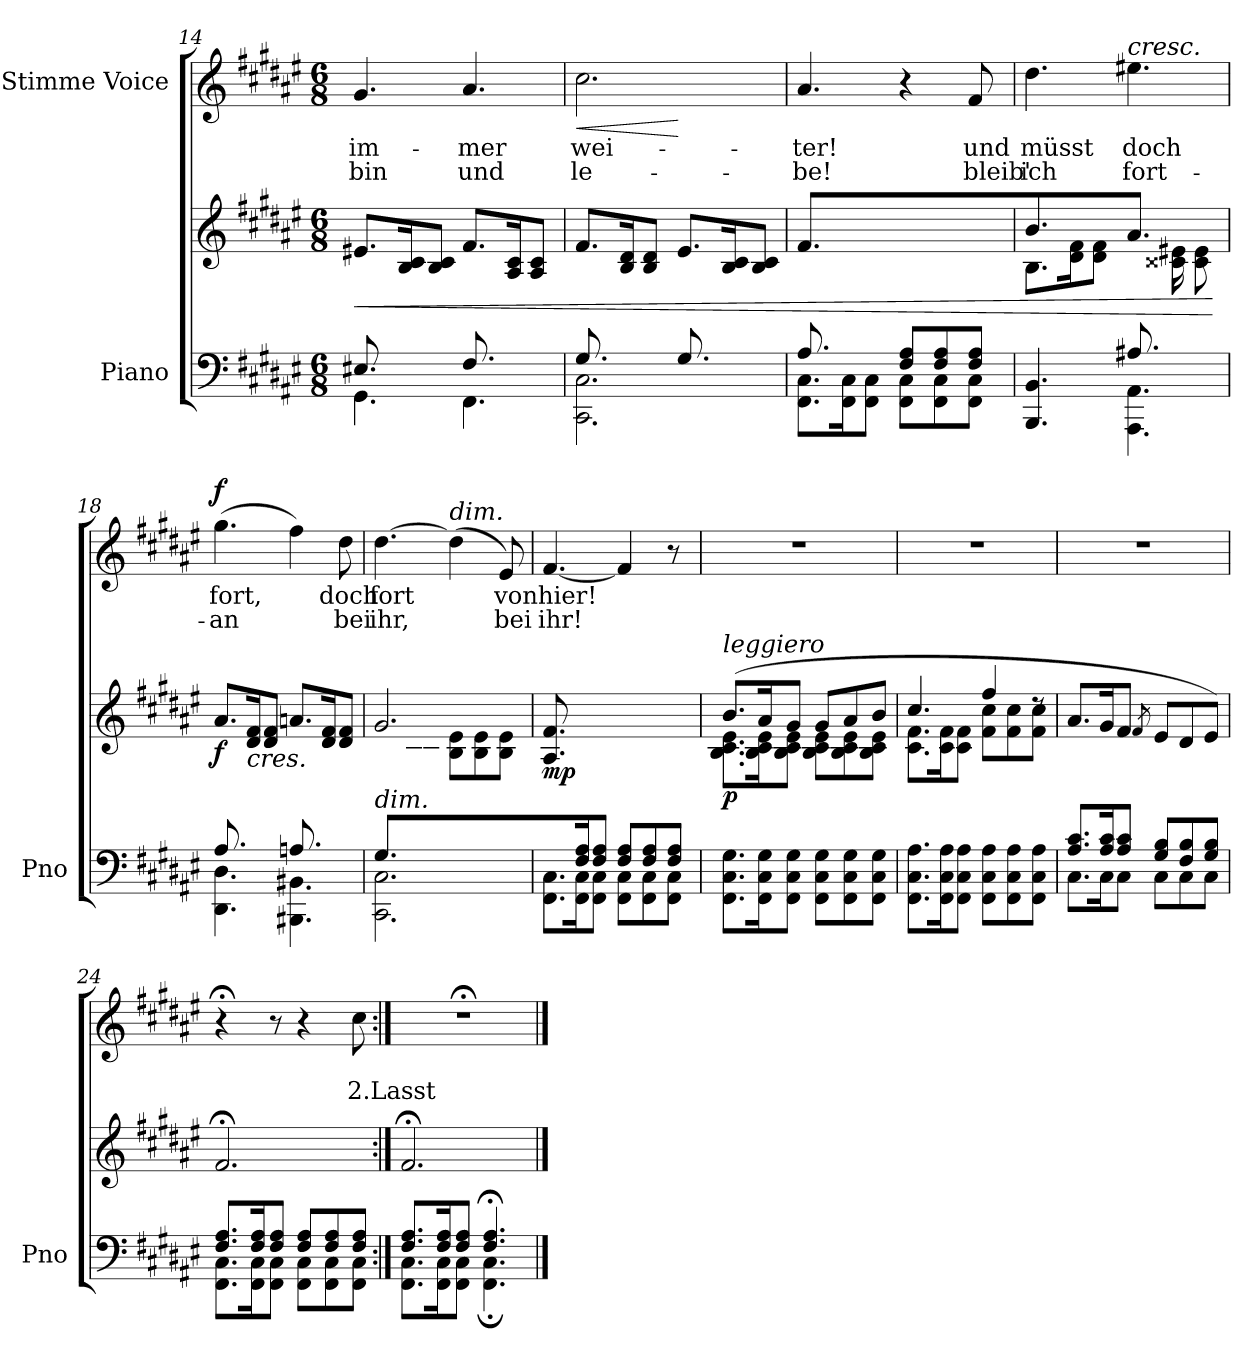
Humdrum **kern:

**kern	**kern	**dynam	**kern	**text	**text	**dynam
*part2	*part2	*part2	*part1	*part1	*part1	*part1
*staff3	*staff2	*staff2/3	*staff1	*staff1	*staff1	*staff1
*I"Piano	*	*	*I"Stimme Voice	*	*	*
*I'Pno	*	*	*	*	*	*
!!LO:PB:g=z
*clefF4	*clefG2	*	*clefG2	*	*	*
*k[f#c#g#d#a#e#]	*k[f#c#g#d#a#e#]	*	*k[f#c#g#d#a#e#]	*	*	*
*M6/8	*M6/8	*	*M6/8	*	*	*
=14	=14	=14	=14	=14	=14	=14
*^	*	*	*	*	*	*
!	!	!	!LO:HP:b	!	!LO:LY:b	!LO:LY:b	!
8.E#X/	4.GG#\	8.e#X/L	<	4.g#/	im-	bin	.
16ryy	.	16B/ 16c#/K	.	.	.	.	.
8ryy	.	8B/ 8c#/J	.	.	.	.	.
!	!	!	!	!	!LO:LY:b	!LO:LY:b	!
8.F#/	4.FF#\	8.f#/L	.	4.a#/	-mer	und	.
16ryy	.	16A#/ 16c#/K	.	.	.	.	.
8ryy	.	8A#/ 8c#/J	.	.	.	.	.
=15	=15	=15	=15	=15	=15	=15	=15
!	!	!	!	!	!LO:LY:b	!LO:LY:b	!LO:HP:b
*	*	*	*	*^	*	*	*
8.G#/	2.CC#\ 2.C#\	8.f#/L	.	2.cc#\	4ryy	wei-	le-	<
16ryy	.	16B/ 16d#/K	.	.	.	.	.	.
8ryy	.	8B/ 8d#/J	.	.	8ryy	.	.	.
8.G#/	.	8.e#/L	.	.	4ryy	.	.	[
16ryy	.	16B/ 16c#/K	.	.	.	.	.	.
8ryy	.	8B/ 8c#/J	.	.	8ryy	.	.	.
=16	=16	=16	=16	=16	=16	=16	=16	=16
*	*^	*	*	*	*	*	*	*
!	!	!	!	!	!	!	!LO:LY:b	!LO:LY:b	!
*	*	*	*	*	*v	*v	*	*	*
8.ryy	8.A#/	8.FF#\ 8.C#\L	8.f#/L	.	4.a#/	-ter!	-be!	.
16F#/ 16A#/K	16rFyy	16FF#\ 16C#\K	2ryy	.	.	.	.	.
8F#/ 8A#/J	8rAyy	8FF#\ 8C#\J	.	.	.	.	.	.
8F#/ 8A#/L	4.rFyy	8FF#\ 8C#\L	.	.	4r	.	.	.
8F#/ 8A#/	.	8FF#\ 8C#\	.	.	.	.	.	.
!	!	!	!	!	!	!LO:LY:b	!LO:LY:b	!
8F#/ 8A#/J	.	8FF#\ 8C#\J	.	.	8f#/	und	bleib'	.
.	.	.	16ryy	.	.	.	.	.
*	*v	*v	*	*	*	*	*	*
!!LO:LB:g=z
=17	=17	=17	=17	=17	=17	=17	=17
*	*	*^	*	*	*	*	*
!	!	!	!	!	!	!LO:LY:b	!LO:LY:b	!
4.ryy	4.BBB/ 4.BB/	4.b/	8.B\L	.	4.dd#\	müsst	ich	.
.	.	.	16d#\ 16f#\K	.	.	.	.	.
.	.	.	8d#\ 8f#\J	.	.	.	.	.
!	!	!	!	!	!LO:TX:a:i:t=cresc.	!	!	!
!	!	!	!	!	!	!LO:LY:b	!LO:LY:b	!
8.A#X/L	4.AAA#\ 4.AA#\	4.a#/	8.ryy	.	4.ee#X\	doch	fort-	.
8.ryy	.	.	16c##X\ 16e#X\K	.	.	.	.	.
.	.	.	8c##\ 8e#\J	.	.	.	.	.
*v	*v	*	*	*	*	*	*	*
*	*v	*v	*	*	*	*	*
.	.	[	.	.	.	.
=18	=18	=18	=18	=18	=18	=18
*^	*	*	*	*	*	*
!	!	!	!LO:DY:b	!	!LO:LY:b	!LO:LY:b	!LO:DY:a
8.A#/	4.DD#\ 4.D#\	8.a#/L	f	(>4.gg#\	fort,	-an	f
!	!	!LO:TX:b:i:t=cres.	!	!	!	!	!
8.ryy	.	16d#/ 16f#/K	.	.	.	.	.
.	.	8d#/ 8f#/J	.	.	.	.	.
8.An/	4.BBB#X\ 4.BB#X\	8.an/L	.	4ff#\)	.	.	.
8.ryy	.	16d#/ 16f#/K	.	.	.	.	.
!	!	!	!	!	!LO:LY:b	!LO:LY:b	!
.	.	8d#/ 8f#/J	.	8dd#\	doch	bei	.
=19	=19	=19	=19	=19	=19	=19	=19
*	*	*^	*	*	*	*	*
!	!	!LO:TX:b:i:t=dim.	!	!	!	!	!	!
!	!	!	!	!	!	!LO:LY:b	!LO:LY:b	!
8.G#/L	2.CC#\ 2.C#\	2.g#/	8.ryy	.	[4.dd#\	fort	ihr,	.
2ryy	.	.	16B\ 16e#X\K	.	.	.	.	.
.	.	.	8B\ 8e#\J	.	.	.	.	.
!	!	!	!	!	!LO:TX:a:i:t=dim.	!	!	!
.	.	.	8B\ 8e#\L	.	(>4dd#\]	.	.	.
.	.	.	8B\ 8e#\	.	.	.	.	.
!	!	!	!	!	!	!LO:LY:b	!LO:LY:b	!
.	.	.	8B\ 8e#\J	.	8e#/)	von	bei	.
16ryy	.	.	.	.	.	.	.	.
*	*	*v	*v	*	*	*	*	*
!!LO:LB:g=z
=20	=20	=20	=20	=20	=20	=20	=20
!	!	!	!LO:DY:b	!	!LO:LY:b	!LO:LY:b	!
8.ryy	8.FF#\ 8.C#\L	8.A#/ 8.f#/L	mp	[4.f#/	hier!	ihr!	.
16F#/ 16A#/K	16FF#\ 16C#\K	2ryy	.	.	.	.	.
8F#/ 8A#/J	8FF#\ 8C#\J	.	.	.	.	.	.
8F#/ 8A#/L	8FF#\ 8C#\L	.	.	4f#/]	.	.	.
8F#/ 8A#/	8FF#\ 8C#\	.	.	.	.	.	.
8F#/ 8A#/J	8FF#\ 8C#\J	.	.	8r	.	.	.
.	.	16ryy	.	.	.	.	.
*v	*v	*	*	*	*	*	*
=21	=21	=21	=21	=21	=21	=21
*	*^	*	*	*	*	*
!	!LO:TX:a:i:t=leggiero	!	!	!	!	!	!
!	!	!	!LO:DY:b	!	!	!	!
8.FF#\ 8.C#\ 8.G#\L	(>8.b/L	8.B\ 8.c#\ 8.e#\L	p	2.r	.	.	.
16FF#\ 16C#\ 16G#\K	16a#/K	16B\ 16c#\ 16e#\K	.	.	.	.	.
8FF#\ 8C#\ 8G#\J	8g#/J	8B\ 8c#\ 8e#\J	.	.	.	.	.
8FF#\ 8C#\ 8G#\L	8g#/L	8B\ 8c#\ 8e#\L	.	.	.	.	.
8FF#\ 8C#\ 8G#\	8a#/	8B\ 8c#\ 8e#\	.	.	.	.	.
8FF#\ 8C#\ 8G#\J	8b/J	8B\ 8c#\ 8e#\J	.	.	.	.	.
=22	=22	=22	=22	=22	=22	=22	=22
8.FF#\ 8.C#\ 8.A#\L	4.cc#/	8.c#\ 8.f#\L	.	2.r	.	.	.
16FF#\ 16C#\ 16A#\K	.	16c#\ 16f#\K	.	.	.	.	.
8FF#\ 8C#\ 8A#\J	.	8c#\ 8f#\J	.	.	.	.	.
8FF#\ 8C#\ 8A#\L	4ff#/	8f#\ 8cc#\L	.	.	.	.	.
8FF#\ 8C#\ 8A#\	.	8f#\ 8cc#\	.	.	.	.	.
8FF#\ 8C#\ 8A#\J	8rdd	8f#\ 8cc#\J	.	.	.	.	.
*	*v	*v	*	*	*	*	*
!!LO:LB:g=z
=23	=23	=23	=23	=23	=23	=23
*^	*	*	*	*	*	*
8.A#/ 8.c#/L	8.C#\L	8.a#/L	.	2.r	.	.	.
16A#/ 16c#/K	16C#\K	16g#/K	.	.	.	.	.
8A#/ 8c#/J	8C#\J	8f#/J	.	.	.	.	.
.	.	8qf#/	.	.	.	.	.
8G#/ 8B/L	8C#\L	8e#/L	.	.	.	.	.
8F#/ 8B/	8C#\	8d#/	.	.	.	.	.
8G#/ 8B/J	8C#\J	8e#/J)	.	.	.	.	.
=24	=24	=24	=24	=24	=24	=24	=24
8.F#/ 8.A#/L	8.FF#\ 8.C#\L	2.f#;</	.	4r;<	.	.	.
16F#/ 16A#/K	16FF#\ 16C#\K	.	.	.	.	.	.
8F#/ 8A#/J	8FF#\ 8C#\J	.	.	8r	.	.	.
8F#/ 8A#/L	8FF#\ 8C#\L	.	.	4r	.	.	.
8F#/ 8A#/	8FF#\ 8C#\	.	.	.	.	.	.
!	!	!	!	!	!	!LO:LY:b	!
8F#/ 8A#/J	8FF#\ 8C#\J	.	.	8cc#\	.	2.Lasst	.
=25:|!	=25:|!	=25:|!	=25:|!	=25:|!	=25:|!	=25:|!	=25:|!
8.F#/ 8.A#/L	8.FF#\ 8.C#\L	2.f#;</	.	2.r;<	.	.	.
16F#/ 16A#/K	16FF#\ 16C#\K	.	.	.	.	.	.
8F#/ 8A#/J	8FF#\ 8C#\J	.	.	.	.	.	.
4.F#/;< 4.A#/;<	4.FF#\; 4.C#\;	.	.	.	.	.	.
*v	*v	*	*	*	*	*	*
==	==	==	==	==	==	==
*-	*-	*-	*-	*-	*-	*-
